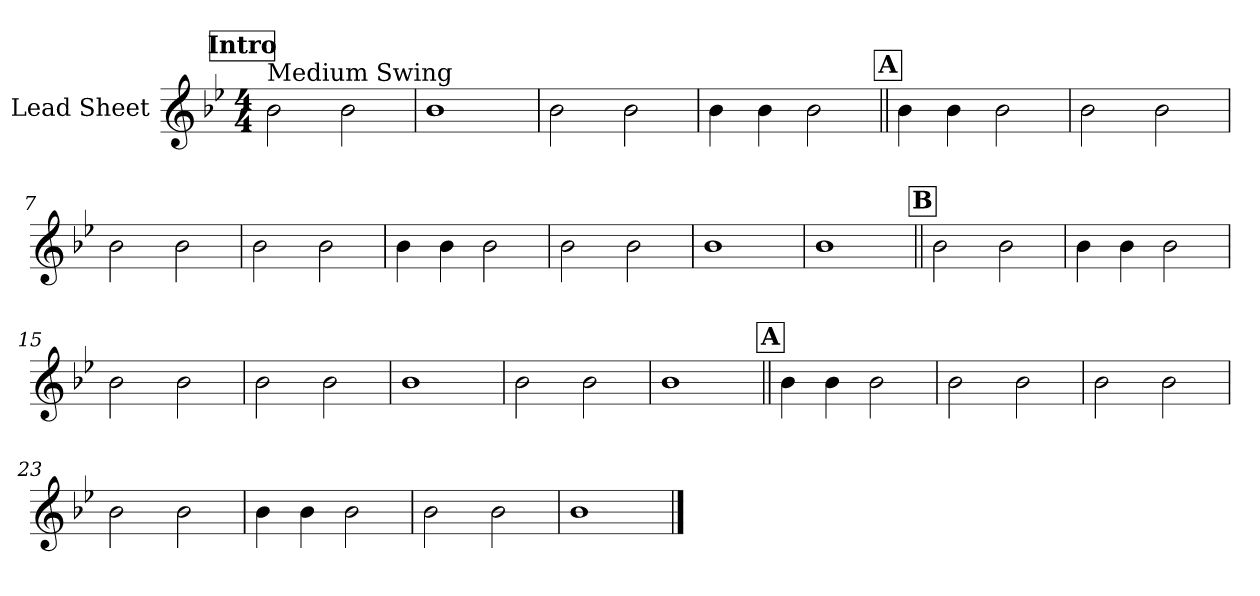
**kern
*part1
*staff1
*I"Lead Sheet
*clefG2
*k[b-e-]
*B-:
*M4/4
!!LO:REH:place=s1:a:fs=14:t=Intro
=1
!LO:TX:a:t=Medium Swing
2b-\
2b-\
=2
1b-
=3
2b-\
2b-\
=4
4b-\
4b-\
2b-\
!!LO:LB:g=z
!!LO:REH:place=s1:a:fs=14:t=A
=5||
4b-\
4b-\
2b-\
=6
2b-\
2b-\
=7
2b-\
2b-\
=8
2b-\
2b-\
!!LO:LB:g=z
=9
4b-\
4b-\
2b-\
=10
2b-\
2b-\
=11
1b-
=12
1b-
!!LO:LB:g=z
!!LO:REH:place=s1:a:fs=14:t=B
=13||
2b-\
2b-\
=14
4b-\
4b-\
2b-\
=15
2b-\
2b-\
=16
2b-\
2b-\
!!LO:LB:g=z
=17
1b-
=18
2b-\
2b-\
=19
1b-
!!LO:LB:g=z
!!LO:REH:place=s1:a:fs=14:t=A
=20||
4b-\
4b-\
2b-\
=21
2b-\
2b-\
=22
2b-\
2b-\
=23
2b-\
2b-\
!!LO:LB:g=z
=24
4b-\
4b-\
2b-\
=25
2b-\
2b-\
=26
1b-
==
*-
